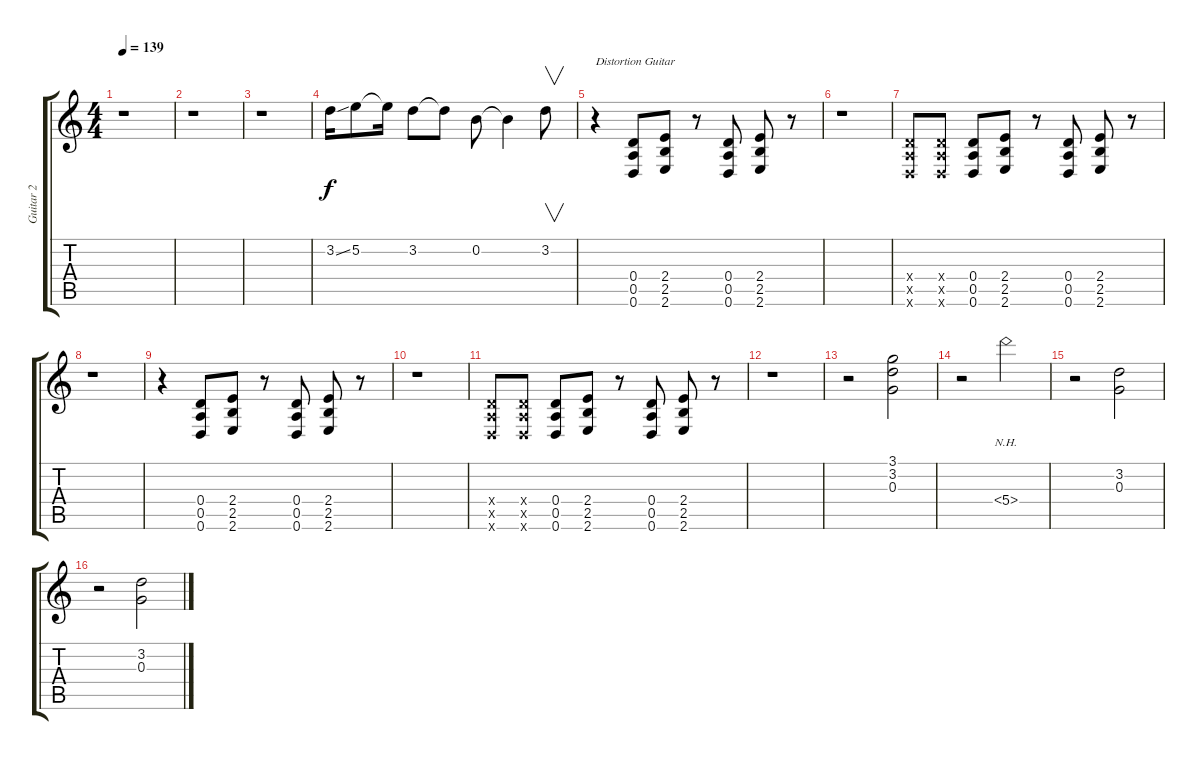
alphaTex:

\track ("Guitar 2" "Guitar 2") {instrument electricguitarclean}
\staff {score tabs}
\tuning (E4 B3 G3 D3 A2 D2) {hide}
\ts (4 4)
\tempo 139
\clef g2
\ks c
r.1{dy f} |
r.1 |
r.1 |
3.2{ss}.16 5.2.8 5.2{t}.16 3.2.8 3.2{t}.8 0.2.8 0.2{t}.4 3.2.8{v} |
r.4{txt "Distortion Guitar" instrument distortionguitar} (0.4 0.5 0.6).8 (2.4 2.5 2.6).8 r.8 (0.4 0.5 0.6).8 (2.4 2.5 2.6).8 r.8 |
r.1 |
(0.4{x} 0.5{x} 0.6{x}).8 (0.4{x} 0.5{x} 0.6{x}).8 (0.4 0.5 0.6).8 (2.4 2.5 2.6).8 r.8 (0.4 0.5 0.6).8 (2.4 2.5 2.6).8 r.8 |
r.1 |
r.4 (0.4 0.5 0.6).8 (2.4 2.5 2.6).8 r.8 (0.4 0.5 0.6).8 (2.4 2.5 2.6).8 r.8 |
r.1 |
(0.4{x} 0.5{x} 0.6{x}).8 (0.4{x} 0.5{x} 0.6{x}).8 (0.4 0.5 0.6).8 (2.4 2.5 2.6).8 r.8 (0.4 0.5 0.6).8 (2.4 2.5 2.6).8 r.8 |
r.1 |
r.2 (3.1 3.2 0.3).2 |
r.2 5.4{nh}.2 |
r.2 (3.2 0.3).2 |
r.2 (3.2 0.3).2
